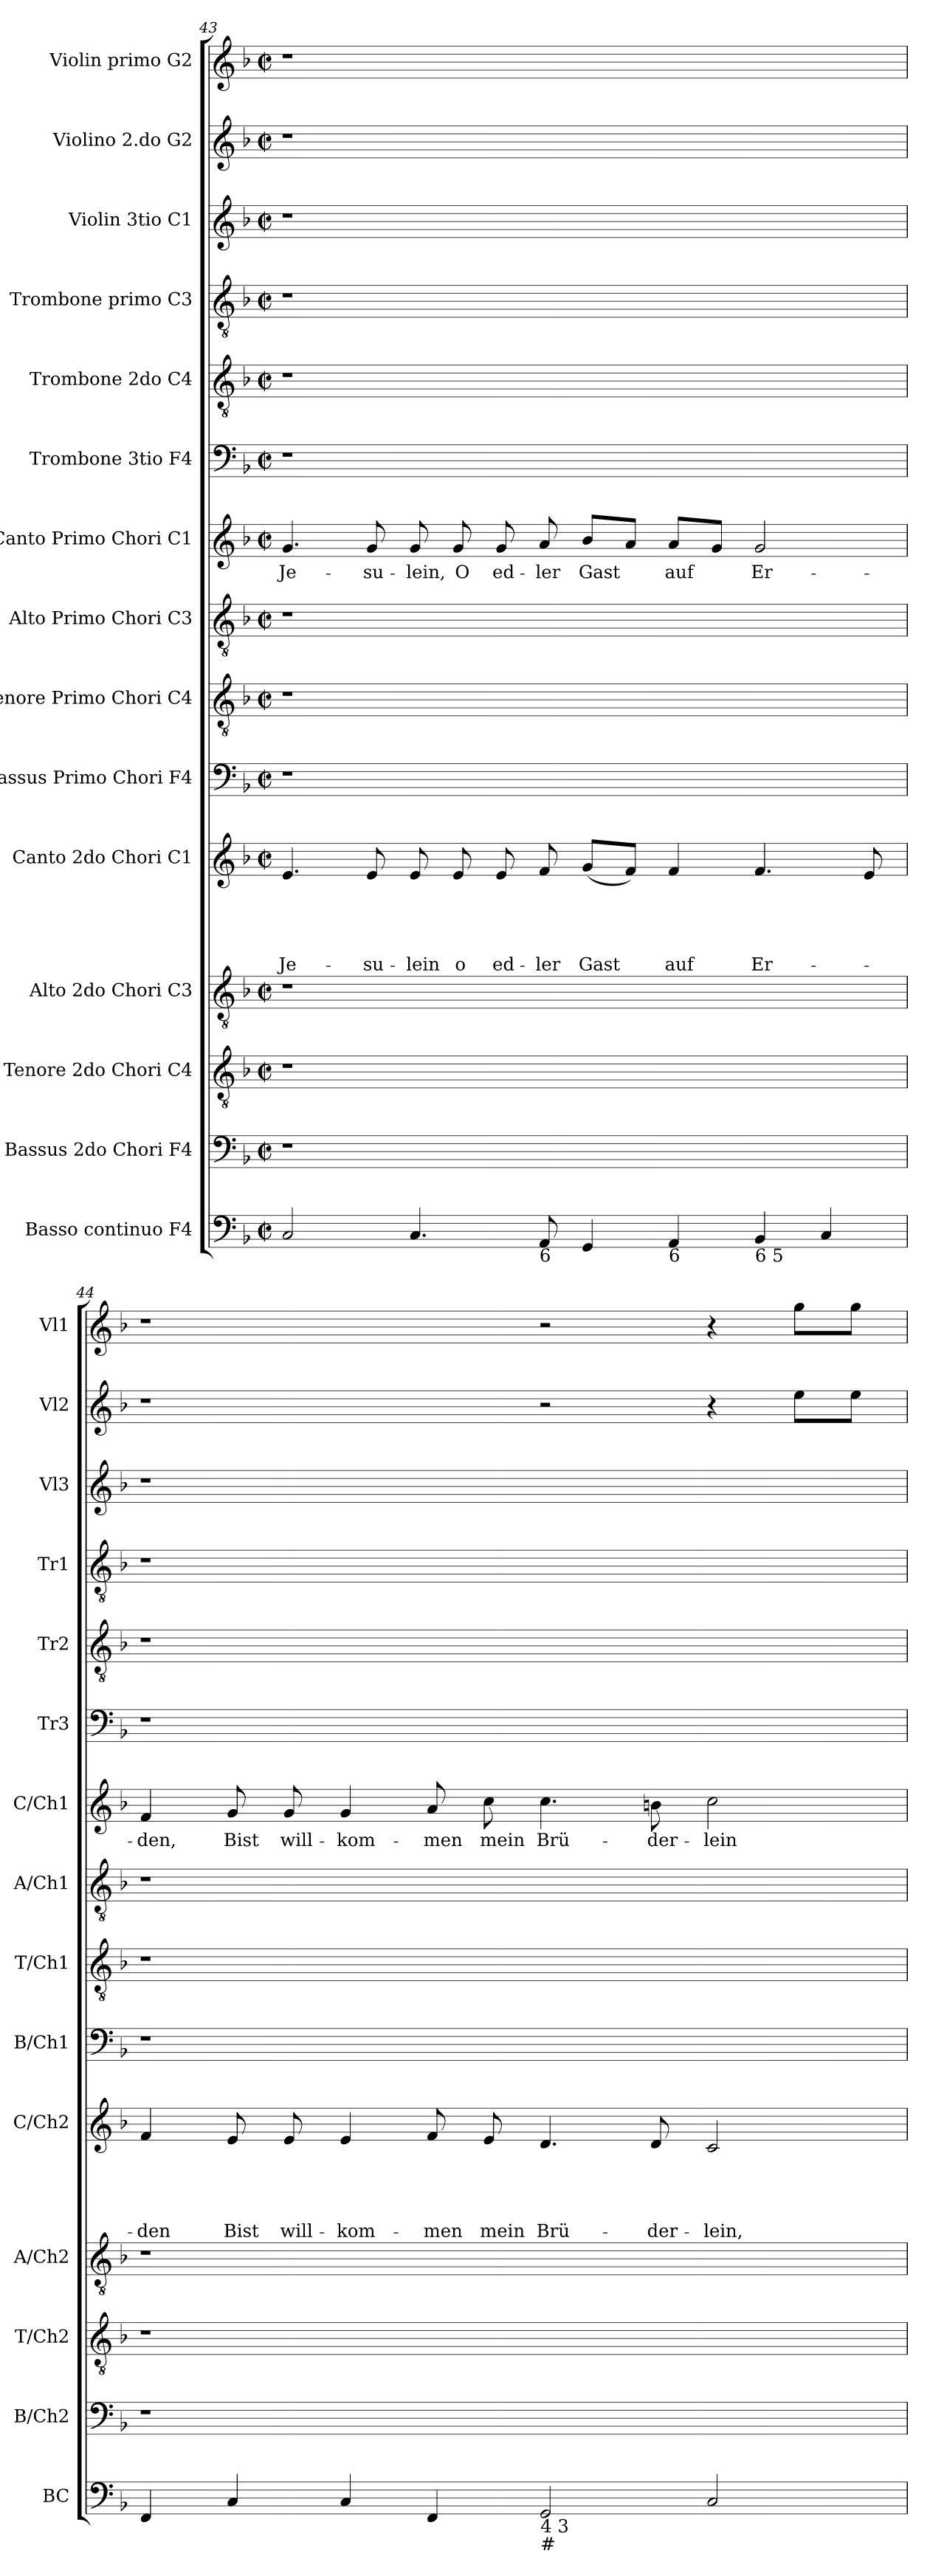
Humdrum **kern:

**kern	**kern	**kern	**kern	**kern	**text	**text	**text	**text	**text	**kern	**kern	**kern	**kern	**text	**kern	**kern	**kern	**kern	**kern	**kern
*part15	*part14	*part13	*part12	*part11	*part11	*part11	*part11	*part11	*part11	*part10	*part9	*part8	*part7	*part7	*part6	*part5	*part4	*part3	*part2	*part1
*staff15	*staff14	*staff13	*staff12	*staff11	*staff11	*staff11	*staff11	*staff11	*staff11	*staff10	*staff9	*staff8	*staff7	*staff7	*staff6	*staff5	*staff4	*staff3	*staff2	*staff1
*I"Basso continuo F4	*I"Bassus  2do Chori F4	*I"Tenore 2do Chori C4	*I"Alto 2do Chori C3	*I"Canto 2do Chori C1	*	*	*	*	*	*I"Bassus Primo Chori F4	*I"Tenore Primo Chori C4	*I"Alto Primo Chori C3	*I"Canto Primo Chori C1	*	*I"Trombone 3tio F4	*I"Trombone 2do C4	*I"Trombone primo C3	*I"Violin 3tio C1	*I"Violino 2.do G2	*I"Violin primo G2
*I'BC	*I'B/Ch2	*I'T/Ch2	*I'A/Ch2	*I'C/Ch2	*	*	*	*	*	*I'B/Ch1	*I'T/Ch1	*I'A/Ch1	*I'C/Ch1	*	*I'Tr3	*I'Tr2	*I'Tr1	*I'Vl3	*I'Vl2	*I'Vl1
*clefF4	*clefF4	*clefGv2	*clefGv2	*clefG2	*	*	*	*	*	*clefF4	*clefGv2	*clefGv2	*clefG2	*	*clefF4	*clefGv2	*clefGv2	*clefG2	*clefG2	*clefG2
*k[b-]	*k[b-]	*k[b-]	*k[b-]	*k[b-]	*	*	*	*	*	*k[b-]	*k[b-]	*k[b-]	*k[b-]	*	*k[b-]	*k[b-]	*k[b-]	*k[b-]	*k[b-]	*k[b-]
*F:	*F:	*F:	*F:	*F:	*	*	*	*	*	*F:	*F:	*F:	*F:	*	*F:	*F:	*F:	*F:	*F:	*F:
*M2/2	*M2/2	*M2/2	*M2/2	*M2/2	*	*	*	*	*	*M2/2	*M2/2	*M2/2	*M2/2	*	*M2/2	*M2/2	*M2/2	*M2/2	*M2/2	*M2/2
*met(c|)	*met(c|)	*met(c|)	*met(c|)	*met(c|)	*	*	*	*	*	*met(c|)	*met(c|)	*met(c|)	*met(c|)	*	*met(c|)	*met(c|)	*met(c|)	*met(c|)	*met(c|)	*met(c|)
=43	=43	=43	=43	=43	=43	=43	=43	=43	=43	=43	=43	=43	=43	=43	=43	=43	=43	=43	=43	=43
!	!	!	!	!	!	!	!	!	!LO:LY:b	!	!	!	!	!LO:LY:b	!	!	!	!	!	!
2C/	1r	1r	1r	4.e/	.	.	.	.	Je-	1r	1r	1r	4.g/	Je-	1r	1r	1r	1r	1r	1r
!	!	!	!	!	!	!	!	!	!LO:LY:b	!	!	!	!	!LO:LY:b	!	!	!	!	!	!
.	.	.	.	8e/	.	.	.	.	-su-	.	.	.	8g/	-su-	.	.	.	.	.	.
!	!	!	!	!	!	!	!	!	!LO:LY:b	!	!	!	!	!LO:LY:b	!	!	!	!	!	!
4.C/	.	.	.	8e/	.	.	.	.	-lein	.	.	.	8g/	-lein,	.	.	.	.	.	.
!	!	!	!	!	!	!	!	!	!LO:LY:b	!	!	!	!	!LO:LY:b	!	!	!	!	!	!
.	.	.	.	8e/	.	.	.	.	o	.	.	.	8g/	O	.	.	.	.	.	.
!	!	!	!	!	!	!	!	!	!LO:LY:b	!	!	!	!	!LO:LY:b	!	!	!	!	!	!
.	.	.	.	8e/	.	.	.	.	ed-	.	.	.	8g/	ed-	.	.	.	.	.	.
!LO:TX:b:t=6	!	!	!	!	!	!	!	!	!	!	!	!	!	!	!	!	!	!	!	!
!	!	!	!	!	!	!	!	!	!LO:LY:b	!	!	!	!	!LO:LY:b	!	!	!	!	!	!
8AA/	.	.	.	8f/	.	.	.	.	-ler	.	.	.	8a/	-ler	.	.	.	.	.	.
!	!	!	!	!	!	!	!	!	!LO:LY:b	!	!	!	!	!LO:LY:b	!	!	!	!	!	!
4GG/	1ryy	1ryy	1ryy	(<8g/L	.	.	.	.	Gast	1ryy	1ryy	1ryy	8b-/L	Gast	1ryy	1ryy	1ryy	1ryy	1ryy	1ryy
.	.	.	.	8f/J)	.	.	.	.	.	.	.	.	8a/J	.	.	.	.	.	.	.
!LO:TX:b:t=6	!	!	!	!	!	!	!	!	!	!	!	!	!	!	!	!	!	!	!	!
!	!	!	!	!	!	!	!	!	!LO:LY:b	!	!	!	!	!LO:LY:b	!	!	!	!	!	!
4AA/	.	.	.	4f/	.	.	.	.	auf	.	.	.	8a/L	auf	.	.	.	.	.	.
.	.	.	.	.	.	.	.	.	.	.	.	.	8g/J	.	.	.	.	.	.	.
!LO:TX:b:t=6 5	!	!	!	!	!	!	!	!	!	!	!	!	!	!	!	!	!	!	!	!
!	!	!	!	!	!	!	!	!	!LO:LY:b	!	!	!	!	!LO:LY:b	!	!	!	!	!	!
4BB-/	.	.	.	4.f/	.	.	.	.	Er-	.	.	.	2g/	Er-	.	.	.	.	.	.
4C/	.	.	.	.	.	.	.	.	.	.	.	.	.	.	.	.	.	.	.	.
.	.	.	.	8e/	.	.	.	.	.	.	.	.	.	.	.	.	.	.	.	.
!!LO:PB:g=z
=44	=44	=44	=44	=44	=44	=44	=44	=44	=44	=44	=44	=44	=44	=44	=44	=44	=44	=44	=44	=44
!	!	!	!	!	!	!	!	!	!LO:LY:b	!	!	!	!	!LO:LY:b	!	!	!	!	!	!
4FF/	1r	1r	1r	4f/	.	.	.	.	-den	1r	1r	1r	4f/	-den,	1r	1r	1r	1r	1r	1r
!	!	!	!	!	!	!	!	!	!LO:LY:b	!	!	!	!	!LO:LY:b	!	!	!	!	!	!
4C/	.	.	.	8e/	.	.	.	.	Bist	.	.	.	8g/	Bist	.	.	.	.	.	.
!	!	!	!	!	!	!	!	!	!LO:LY:b	!	!	!	!	!LO:LY:b	!	!	!	!	!	!
.	.	.	.	8e/	.	.	.	.	will-	.	.	.	8g/	will-	.	.	.	.	.	.
!	!	!	!	!	!	!	!	!	!LO:LY:b	!	!	!	!	!LO:LY:b	!	!	!	!	!	!
4C/	.	.	.	4e/	.	.	.	.	-kom-	.	.	.	4g/	-kom-	.	.	.	.	.	.
!	!	!	!	!	!	!	!	!	!LO:LY:b	!	!	!	!	!LO:LY:b	!	!	!	!	!	!
4FF/	.	.	.	8f/	.	.	.	.	-men	.	.	.	8a/	-men	.	.	.	.	.	.
!	!	!	!	!	!	!	!	!	!LO:LY:b	!	!	!	!	!LO:LY:b	!	!	!	!	!	!
.	.	.	.	8e/	.	.	.	.	mein	.	.	.	8cc\	mein	.	.	.	.	.	.
!LO:TX:b:t=4 3	!	!	!	!	!	!	!	!	!	!	!	!	!	!	!	!	!	!	!	!
!LO:TX:b:t=#	!	!	!	!	!	!	!	!	!	!	!	!	!	!	!	!	!	!	!	!
!	!	!	!	!	!	!	!	!	!LO:LY:b	!	!	!	!	!LO:LY:b	!	!	!	!	!	!
2GG/	1ryy	1ryy	1ryy	4.d/	.	.	.	.	Brü-	1ryy	1ryy	1ryy	4.cc\	Brü-	1ryy	1ryy	1ryy	1ryy	2r	2r
!	!	!	!	!	!	!	!	!	!LO:LY:b	!	!	!	!	!LO:LY:b	!	!	!	!	!	!
.	.	.	.	8d/	.	.	.	.	-der-	.	.	.	8bn\	-der-	.	.	.	.	.	.
!	!	!	!	!	!	!	!	!	!LO:LY:b	!	!	!	!	!LO:LY:b	!	!	!	!	!	!
2C/	.	.	.	2c/	.	.	.	.	-lein,	.	.	.	2cc\	-lein	.	.	.	.	4r	4r
.	.	.	.	.	.	.	.	.	.	.	.	.	.	.	.	.	.	.	8ee\L	8gg\L
.	.	.	.	.	.	.	.	.	.	.	.	.	.	.	.	.	.	.	8ee\J	8gg\J
=	=	=	=	=	=	=	=	=	=	=	=	=	=	=	=	=	=	=	=	=
*-	*-	*-	*-	*-	*-	*-	*-	*-	*-	*-	*-	*-	*-	*-	*-	*-	*-	*-	*-	*-
